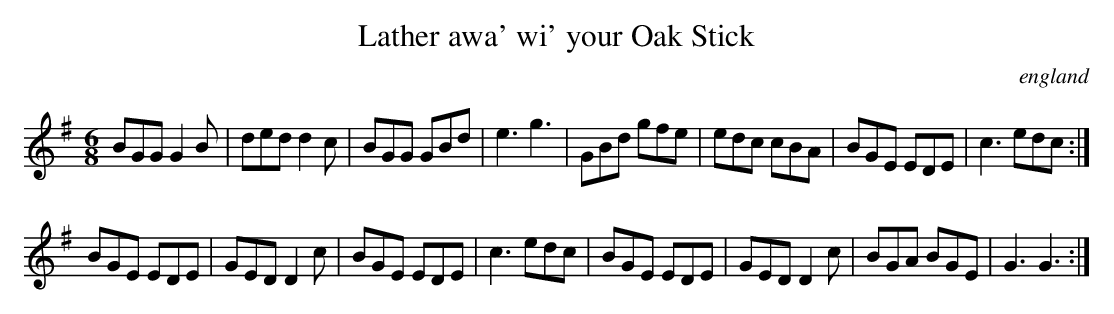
X:1
T:Lather awa' wi' your Oak Stick
O:england
M:6/8
L:1/8
K:G
BGG G2B|ded d2c|BGG GBd|e3 g3  |\
GBd gfe|edc cBA|BGE EDE|c3 edc:|
BGE EDE|GED D2c|BGE EDE|c3 edc |\
BGE EDE|GED D2c|BGA BGE|G3 G3 :|
